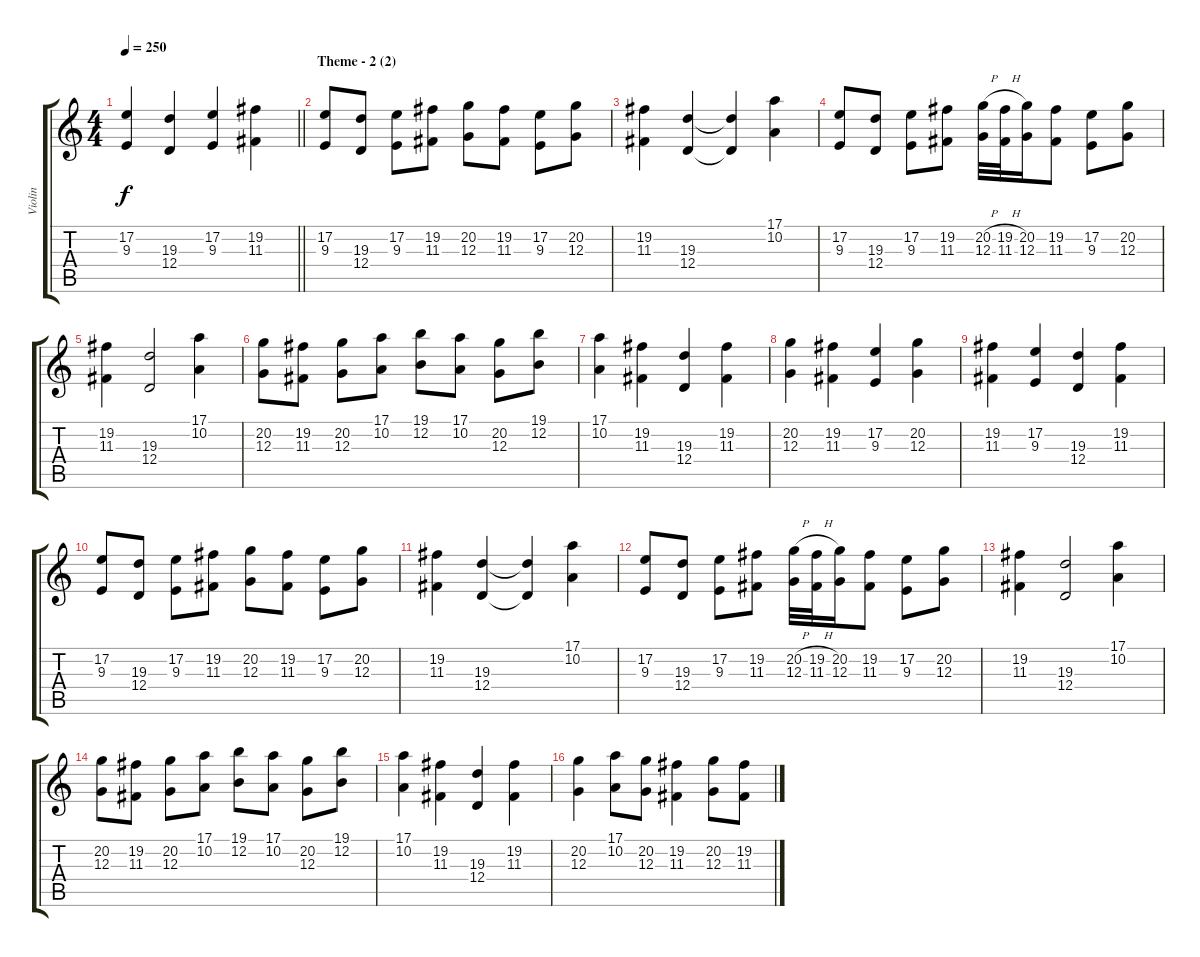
\track ("Violin" "Violin") {instrument violin}
\staff {score tabs}
\tuning (E4 B3 G3 D3 A2 E2) {hide}
\ts (4 4)
\tempo 250
\clef g2
\barLineRight lightlight
\ks c
(17.2 9.3).4{dy f} (19.3 12.4).4 (17.2 9.3).4 (19.2 11.3).4 |
\section ("" "Theme - 2 (2)")
(17.2 9.3).8{volume 16} (19.3 12.4).8 (17.2 9.3).8 (19.2 11.3).8 (20.2 12.3).8 (19.2 11.3).8 (17.2 9.3).8 (20.2 12.3).8 |
(19.2 11.3).4 (19.3 12.4).4 (19.3{t} 12.4{t}).4 (17.1 10.2).4 |
(17.2 9.3).8 (19.3 12.4).8 (17.2 9.3).8 (19.2 11.3).8 (20.2{h} 12.3).32 (19.2{h} 11.3).32 (20.2 12.3).16 (19.2 11.3).8 (17.2 9.3).8 (20.2 12.3).8 |
(19.2 11.3).4 (19.3 12.4).2 (17.1 10.2).4 |
(20.2 12.3).8 (19.2 11.3).8 (20.2 12.3).8 (17.1 10.2).8 (19.1 12.2).8 (17.1 10.2).8 (20.2 12.3).8 (19.1 12.2).8 |
(17.1 10.2).4 (19.2 11.3).4 (19.3 12.4).4 (19.2 11.3).4 |
(20.2 12.3).4 (19.2 11.3).4 (17.2 9.3).4 (20.2 12.3).4 |
(19.2 11.3).4 (17.2 9.3).4 (19.3 12.4).4 (19.2 11.3).4 |
(17.2 9.3).8 (19.3 12.4).8 (17.2 9.3).8 (19.2 11.3).8 (20.2 12.3).8 (19.2 11.3).8 (17.2 9.3).8 (20.2 12.3).8 |
(19.2 11.3).4 (19.3 12.4).4 (19.3{t} 12.4{t}).4 (17.1 10.2).4 |
(17.2 9.3).8 (19.3 12.4).8 (17.2 9.3).8 (19.2 11.3).8 (20.2{h} 12.3).32 (19.2{h} 11.3).32 (20.2 12.3).16 (19.2 11.3).8 (17.2 9.3).8 (20.2 12.3).8 |
(19.2 11.3).4 (19.3 12.4).2 (17.1 10.2).4 |
(20.2 12.3).8 (19.2 11.3).8 (20.2 12.3).8 (17.1 10.2).8 (19.1 12.2).8 (17.1 10.2).8 (20.2 12.3).8 (19.1 12.2).8 |
(17.1 10.2).4 (19.2 11.3).4 (19.3 12.4).4 (19.2 11.3).4 |
(20.2 12.3).4 (17.1 10.2).8 (20.2 12.3).8 (19.2 11.3).4 (20.2 12.3).8 (19.2 11.3).8
